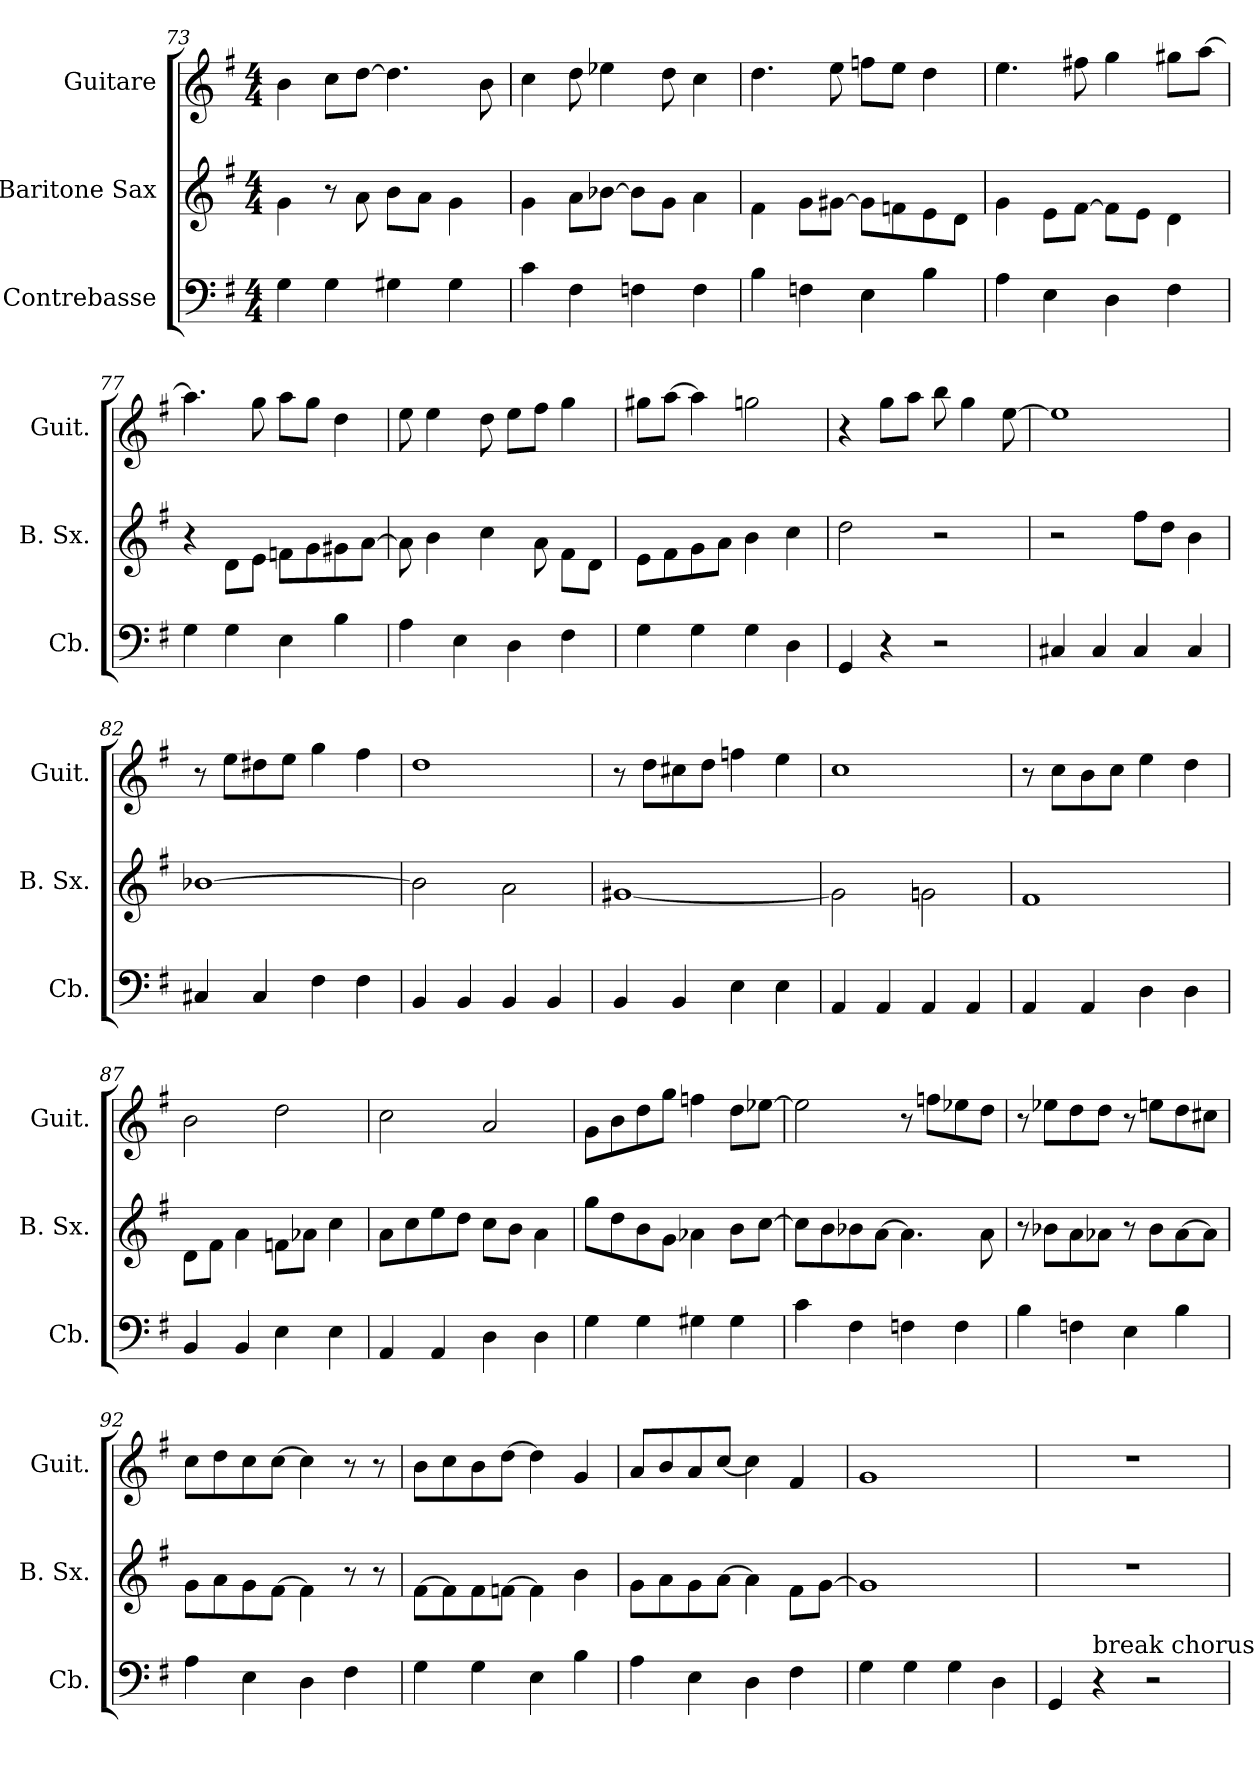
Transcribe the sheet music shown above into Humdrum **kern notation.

**kern	**kern	**kern
*part3	*part2	*part1
*staff3	*staff2	*staff1
*I"Contrebasse	*I"Baritone Sax	*I"Guitare
*I'Cb.	*I'B. Sx.	*I'Guit.
!!LO:PB:g=z
*clefF4	*clefG2	*clefG2
*ITrd7c12	*ITrd12c21	*ITrd7c12
*k[f#]	*k[f#]	*k[f#]
*G:	*G:	*G:
*M4/4	*M4/4	*M4/4
=73	=73	=73
4GG\	4G\	4B\
4GG\	8r	8c\L
.	8A\	[8d\J
4GG#X\	8B\L	4.d\]
.	8A\J	.
4GG#\	4G\	.
.	.	8B\
=74	=74	=74
4C\	4G\	4c\
4FF#\	8A\L	8d\
.	[8B-X\J	4e-X\
4FFn\	8B-\L]	.
.	8G\J	8d\
4FF\	4A\	4c\
=75	=75	=75
4BB\	4F#\	4.d\
4FFn\	8G\L	.
.	[8G#X\J	8e\
4EE\	8G#\L]	8fn\L
.	8Fn\	8e\J
4BB\	8E\	4d\
.	8D\J	.
=76	=76	=76
4AA\	4G\	4.e\
4EE\	8E\L	.
.	[8F#\J	8f#X\
4DD\	8F#\L]	4g\
.	8E\J	.
4FF#\	4D\	8g#X\L
.	.	[8a\J
!!LO:LB:g=z
=77	=77	=77
4GG\	4r	4.a\]
4GG\	8D\L	.
.	8E\J	8g\
4EE\	8Fn\L	8a\L
.	8G\	8g\J
4BB\	8G#X\	4d\
.	[8A\J	.
=78	=78	=78
4AA\	8A\]	8e\
.	4B\	4e\
4EE\	.	.
.	4c\	8d\
4DD\	.	8e\L
.	8A\	8f#\J
4FF#\	8F#\L	4g\
.	8D\J	.
=79	=79	=79
4GG\	8E\L	8g#X\L
.	8F#\	[8a\J
4GG\	8G\	4a\]
.	8A\J	.
4GG\	4B\	2gn\
4DD\	4c\	.
=80	=80	=80
4GGG/	2d\	4r
4r	.	8g\L
.	.	8a\J
2r	2r	8b\
.	.	4g\
.	.	[8e\
!!LO:LB:g=z
=81	=81	=81
4CC#X/	2r	1e]
4CC#/	.	.
4CC#/	8f#\L	.
.	8d\J	.
4CC#/	4B\	.
=82	=82	=82
4CC#X/	[1B-X	8r
.	.	8e\L
4CC#/	.	8d#X\
.	.	8e\J
4FF#\	.	4g\
4FF#\	.	4f#\
=83	=83	=83
4BBB/	2B-\]	1d
4BBB/	.	.
4BBB/	2A\	.
4BBB/	.	.
=84	=84	=84
4BBB/	[1G#X	8r
.	.	8d\L
4BBB/	.	8c#X\
.	.	8d\J
4EE\	.	4fn\
4EE\	.	4e\
!!LO:PB:g=z
=85	=85	=85
4AAA/	2G#\]	1c
4AAA/	.	.
4AAA/	2Gn\	.
4AAA/	.	.
=86	=86	=86
4AAA/	1F#	8r
.	.	8c\L
4AAA/	.	8B\
.	.	8c\J
4DD\	.	4e\
4DD\	.	4d\
=87	=87	=87
4BBB/	8D\L	2B\
.	8F#\J	.
4BBB/	4A\	.
4EE\	8Fn\L	2d\
.	8A-X\J	.
4EE\	4c\	.
=88	=88	=88
4AAA/	8A\L	2c\
.	8c\	.
4AAA/	8e\	.
.	8d\J	.
4DD\	8c\L	2A/
.	8B\J	.
4DD\	4A\	.
!!LO:LB:g=z
=89	=89	=89
4GG\	8g\L	8G\L
.	8d\	8B\
4GG\	8B\	8d\
.	8G\J	8g\J
4GG#X\	4A-X\	4fn\
4GG#\	8B\L	8d\L
.	[8c\J	[8e-X\J
=90	=90	=90
4C\	8c\L]	2e-\]
.	8B\	.
4FF#\	8B-X\	.
.	[8A\J	.
4FFn\	4.A\]	8r
.	.	8fn\L
4FF\	.	8e-X\
.	8A\	8d\J
=91	=91	=91
4BB\	8r	8r
.	8B-X\L	8e-X\L
4FFn\	8A\	8d\
.	8A-X\J	8d\J
4EE\	8r	8r
.	8B-\L	8en\L
4BB\	[8A-\	8d\
.	8A-\J]	8c#X\J
=92	=92	=92
4AA\	8G\L	8c\L
.	8A\	8d\
4EE\	8G\	8c\
.	[8F#\J	[8c\J
4DD\	4F#\]	4c\]
4FF#\	8r	8r
.	8r	8r
!!LO:LB:g=z
=93	=93	=93
4GG\	[8F#\L	8B\L
.	8F#\]	8c\
4GG\	8F#\	8B\
.	[8Fn\J	[8d\J
4EE\	4F\]	4d\]
4BB\	4B\	4G/
=94	=94	=94
4AA\	8G\L	8A/L
.	8A\	8B/
4EE\	8G\	8A/
.	[8A\J	[8c/J
4DD\	4A\]	4c\]
4FF#\	8F#\L	4F#/
.	[8G\J	.
=95	=95	=95
4GG\	1G]	1G
4GG\	.	.
4GG\	.	.
4DD\	.	.
=96	=96	=96
4GGG/	1r	1r
!LO:TX:a:t=break chorus	!	!
4r	.	.
2r	.	.
=	=	=
*-	*-	*-
